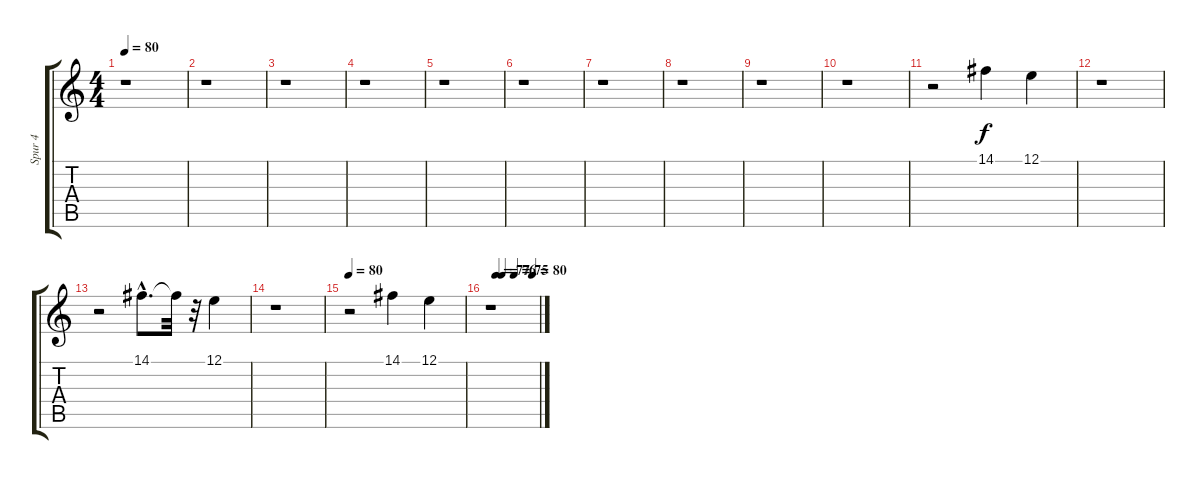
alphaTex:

\track ("Spur 4" "Spur 4") {instrument harmonica}
\staff {score tabs}
\tuning (E4 B3 G3 D3 A2 E2) {hide}
\ts (4 4)
\tempo 80
\clef g2
\ks c
r.1{dy f} |
r.1 |
r.1 |
r.1 |
r.1 |
r.1 |
r.1 |
r.1 |
r.1 |
r.1 |
r.2 14.1.4 12.1.4 |
r.1 |
r.2 14.1{hac}.8{d} 14.1{t}.32 r.32 12.1.4 |
r.1 |
\tempo 80
r.2 14.1.4 12.1.4 |
\tempo (77 0.125)
\tempo (76 0.25)
\tempo (75 0.5)
\tempo (80 0.875)
r.1
